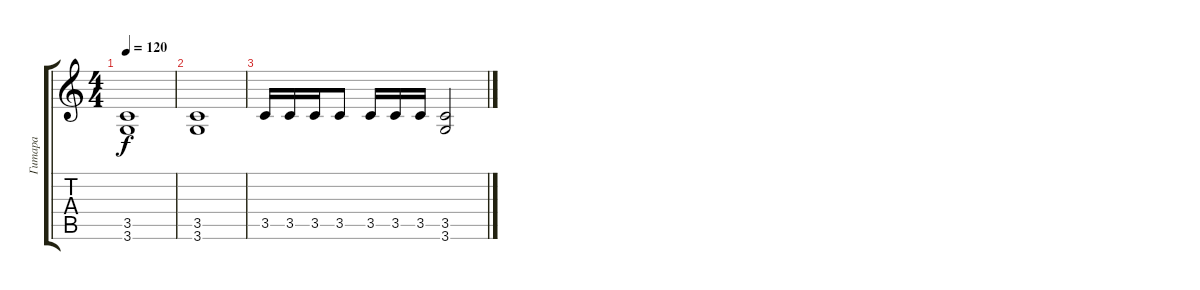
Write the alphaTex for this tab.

\track ("Гитара" "Гитара") {instrument distortionguitar}
\staff {score tabs}
\tuning (E4 B3 G3 D3 A2 E2) {hide}
\ts (4 4)
\tempo 120
\clef g2
\ks c
(3.5 3.6).1{dy f} |
(3.5 3.6).1 |
3.5.16 3.5.16 3.5.16 3.5.8 3.5.16 3.5.16 3.5.16 (3.5 3.6).2
